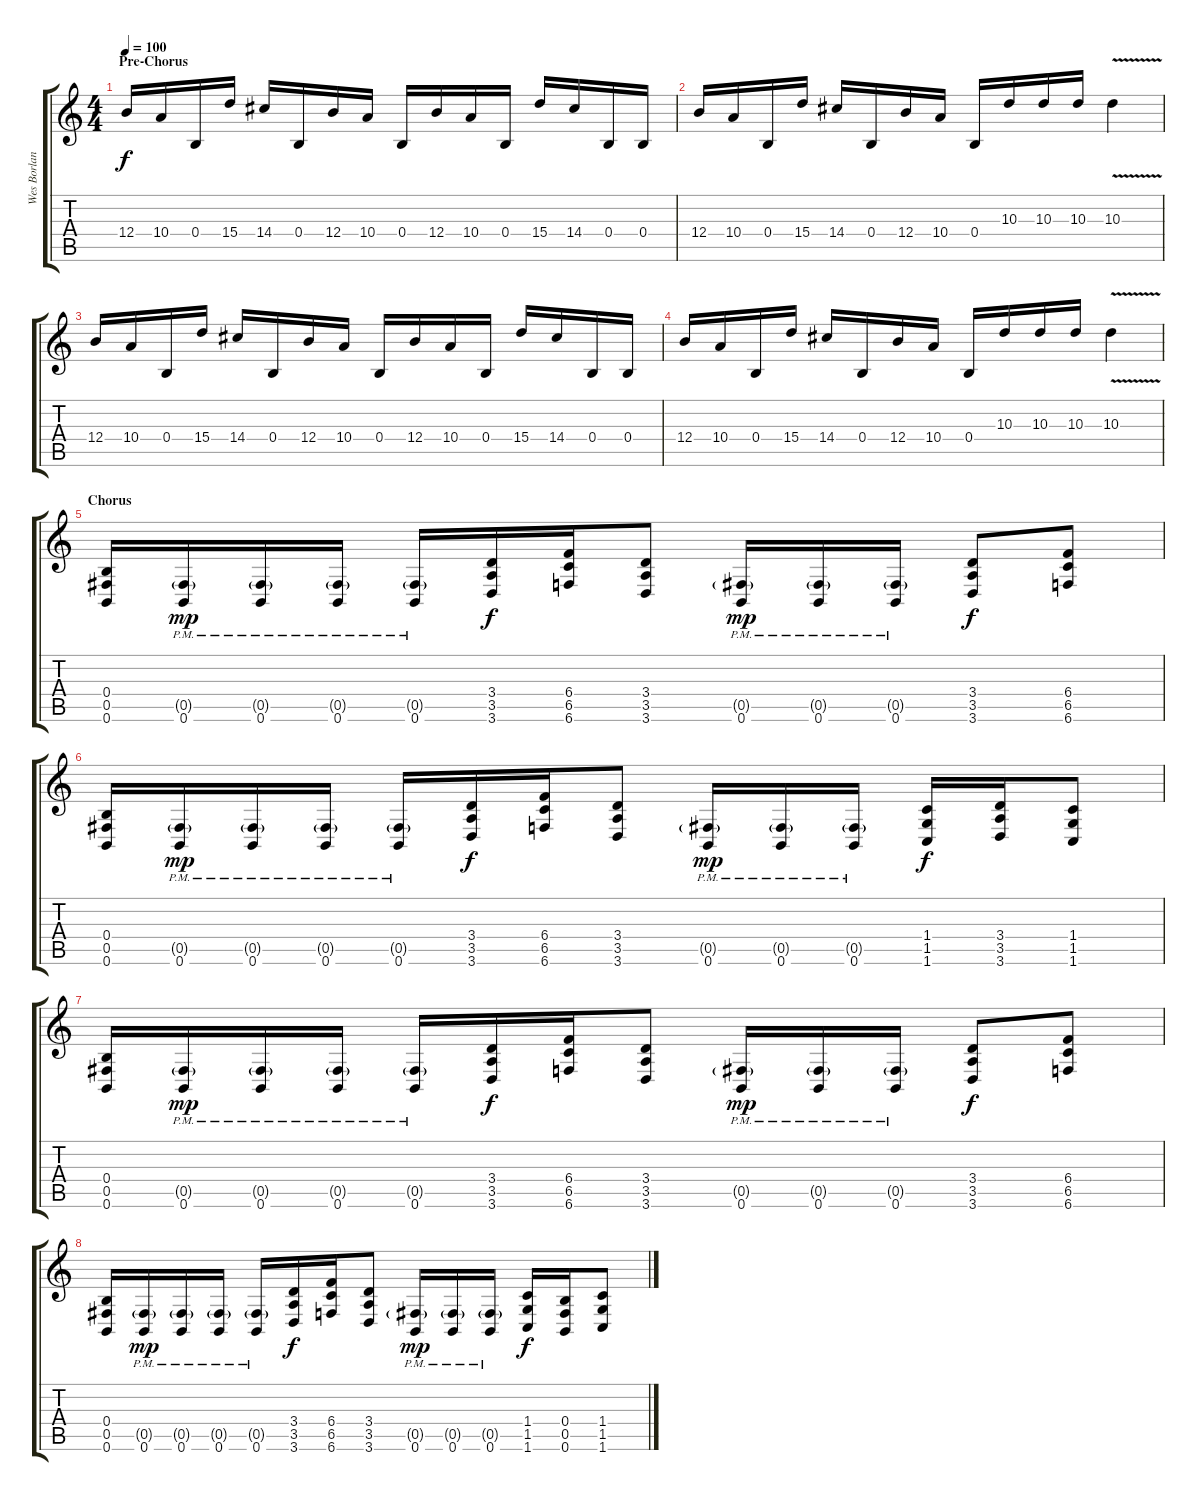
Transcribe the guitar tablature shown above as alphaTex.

\track ("Wes Borland" "Wes Borlan") {instrument overdrivenguitar}
\staff {score tabs}
\tuning (Db4 Ab3 E3 B2 Gb2 B1) {hide}
\ts (4 4)
\section ("" "Pre-Chorus")
\tempo 100
\clef g2
\ks c
12.4.16{dy f} 10.4.16 0.4.16 15.4.16 14.4.16 0.4.16 12.4.16 10.4.16 0.4.16 12.4.16 10.4.16 0.4.16 15.4.16 14.4.16 0.4.16 0.4.16 |
12.4.16 10.4.16 0.4.16 15.4.16 14.4.16 0.4.16 12.4.16 10.4.16 0.4.16 10.3.16 10.3.16 10.3.16 10.3{v}.4 |
12.4.16 10.4.16 0.4.16 15.4.16 14.4.16 0.4.16 12.4.16 10.4.16 0.4.16 12.4.16 10.4.16 0.4.16 15.4.16 14.4.16 0.4.16 0.4.16 |
12.4.16 10.4.16 0.4.16 15.4.16 14.4.16 0.4.16 12.4.16 10.4.16 0.4.16 10.3.16 10.3.16 10.3.16 10.3{v}.4 |
\section ("" "Chorus")
(0.4 0.5 0.6).16 (0.5{g pm} 0.6{pm}).16{dy mp} (0.5{g pm} 0.6{pm}).16 (0.5{g pm} 0.6{pm}).16 (0.5{g pm} 0.6{pm}).16 (3.4 3.5 3.6).16{dy f} (6.4 6.5 6.6).16 (3.4 3.5 3.6).8 (0.5{g pm} 0.6{pm}).16{dy mp} (0.5{g pm} 0.6{pm}).16 (0.5{g pm} 0.6{pm}).16 (3.4 3.5 3.6).8{dy f} (6.4 6.5 6.6).8 |
(0.4 0.5 0.6).16 (0.5{g pm} 0.6{pm}).16{dy mp} (0.5{g pm} 0.6{pm}).16 (0.5{g pm} 0.6{pm}).16 (0.5{g pm} 0.6{pm}).16 (3.4 3.5 3.6).16{dy f} (6.4 6.5 6.6).16 (3.4 3.5 3.6).8 (0.5{g pm} 0.6{pm}).16{dy mp} (0.5{g pm} 0.6{pm}).16 (0.5{g pm} 0.6{pm}).16 (1.4 1.5 1.6).16{dy f} (3.4 3.5 3.6).16 (1.4 1.5 1.6).8 |
(0.4 0.5 0.6).16 (0.5{g pm} 0.6{pm}).16{dy mp} (0.5{g pm} 0.6{pm}).16 (0.5{g pm} 0.6{pm}).16 (0.5{g pm} 0.6{pm}).16 (3.4 3.5 3.6).16{dy f} (6.4 6.5 6.6).16 (3.4 3.5 3.6).8 (0.5{g pm} 0.6{pm}).16{dy mp} (0.5{g pm} 0.6{pm}).16 (0.5{g pm} 0.6{pm}).16 (3.4 3.5 3.6).8{dy f} (6.4 6.5 6.6).8 |
(0.4 0.5 0.6).16 (0.5{g pm} 0.6{pm}).16{dy mp} (0.5{g pm} 0.6{pm}).16 (0.5{g pm} 0.6{pm}).16 (0.5{g pm} 0.6{pm}).16 (3.4 3.5 3.6).16{dy f} (6.4 6.5 6.6).16 (3.4 3.5 3.6).8 (0.5{g pm} 0.6{pm}).16{dy mp} (0.5{g pm} 0.6{pm}).16 (0.5{g pm} 0.6{pm}).16 (1.4 1.5 1.6).16{dy f} (0.4 0.5 0.6).16 (1.4 1.5 1.6).8
